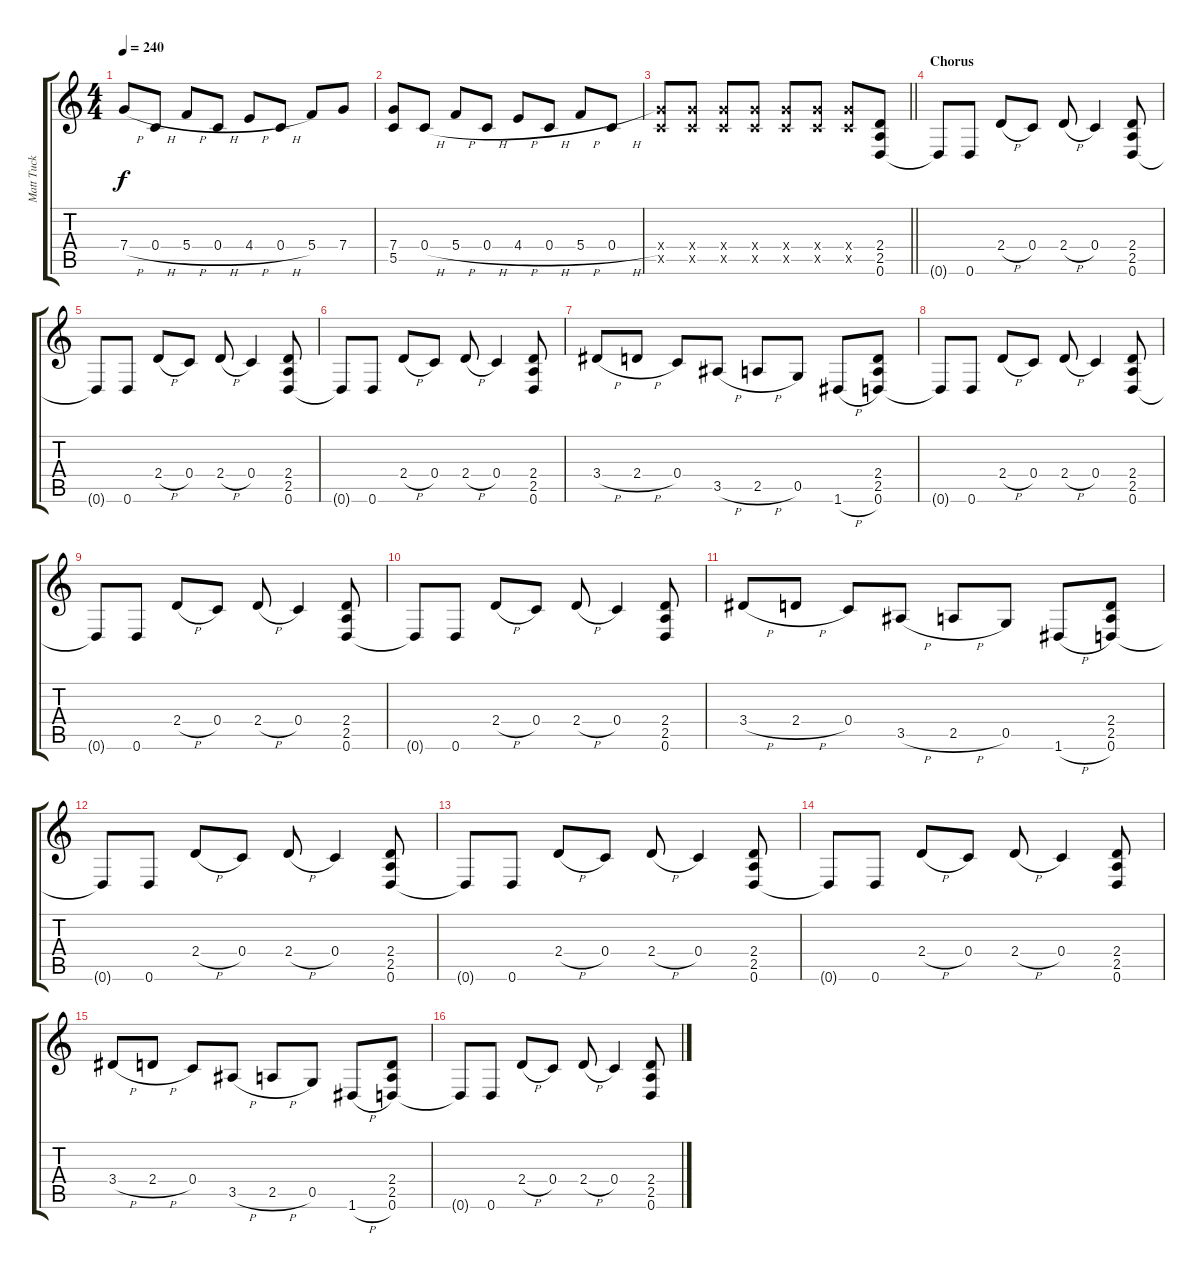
\track ("Matt Tuck" "Matt Tuck") {instrument distortionguitar}
\staff {score tabs}
\tuning (D4 A3 F3 C3 G2 D2) {hide}
\ts (4 4)
\tempo 240
\clef g2
\ks c
7.4{h}.8{dy f} 0.4{h}.8 5.4{h}.8 0.4{h}.8 4.4{h}.8 0.4{h}.8 5.4.8 7.4.8 |
(7.4 5.5).8 0.4{h}.8 5.4{h}.8 0.4{h}.8 4.4{h}.8 0.4{h}.8 5.4{h}.8 0.4{h}.8 |
\barLineRight lightlight
(7.4{x} 5.5{x}).8 (7.4{x} 5.5{x}).8 (7.4{x} 5.5{x}).8 (7.4{x} 5.5{x}).8 (7.4{x} 5.5{x}).8 (7.4{x} 5.5{x}).8 (7.4{x} 5.5{x}).8 (2.4 2.5 0.6).8 |
\section ("" "Chorus")
0.6{t}.8 0.6.8 2.4{h}.8 0.4.8 2.4{h}.8 0.4.4 (2.4 2.5 0.6).8 |
0.6{t}.8 0.6.8 2.4{h}.8 0.4.8 2.4{h}.8 0.4.4 (2.4 2.5 0.6).8 |
0.6{t}.8 0.6.8 2.4{h}.8 0.4.8 2.4{h}.8 0.4.4 (2.4 2.5 0.6).8 |
3.4{h}.8 2.4{h}.8 0.4.8 3.5{h}.8 2.5{h}.8 0.5.8 1.6{h}.8 (2.4 2.5 0.6).8 |
0.6{t}.8 0.6.8 2.4{h}.8 0.4.8 2.4{h}.8 0.4.4 (2.4 2.5 0.6).8 |
0.6{t}.8 0.6.8 2.4{h}.8 0.4.8 2.4{h}.8 0.4.4 (2.4 2.5 0.6).8 |
0.6{t}.8 0.6.8 2.4{h}.8 0.4.8 2.4{h}.8 0.4.4 (2.4 2.5 0.6).8 |
3.4{h}.8 2.4{h}.8 0.4.8 3.5{h}.8 2.5{h}.8 0.5.8 1.6{h}.8 (2.4 2.5 0.6).8 |
0.6{t}.8 0.6.8 2.4{h}.8 0.4.8 2.4{h}.8 0.4.4 (2.4 2.5 0.6).8 |
0.6{t}.8 0.6.8 2.4{h}.8 0.4.8 2.4{h}.8 0.4.4 (2.4 2.5 0.6).8 |
0.6{t}.8 0.6.8 2.4{h}.8 0.4.8 2.4{h}.8 0.4.4 (2.4 2.5 0.6).8 |
3.4{h}.8 2.4{h}.8 0.4.8 3.5{h}.8 2.5{h}.8 0.5.8 1.6{h}.8 (2.4 2.5 0.6).8 |
0.6{t}.8 0.6.8 2.4{h}.8 0.4.8 2.4{h}.8 0.4.4 (2.4 2.5 0.6).8
